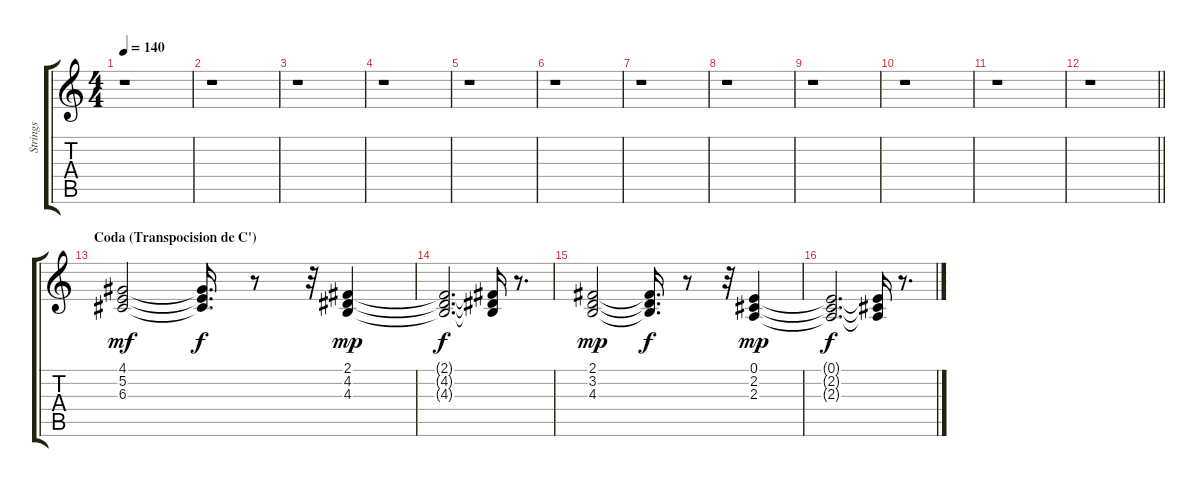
\track ("Strings" "Strings") {instrument tremolostrings}
\staff {score tabs}
\tuning (E4 B3 G3 D3 A2 E2) {hide}
\ts (4 4)
\tempo 140
\clef g2
\ks c
r.1{dy f} |
r.1 |
r.1 |
r.1 |
r.1 |
r.1 |
r.1 |
r.1 |
r.1 |
r.1 |
r.1 |
\barLineRight lightlight
r.1 |
\section ("" "Coda (Transpocision de C')")
(4.1 5.2 6.3).2{dy mf} (4.1{t} 5.2{t} 6.3{t}).16{d dy f} r.8 r.32 (2.1 4.2 4.3).4{dy mp} |
(2.1{t} 4.2{t} 4.3{t}).2{d dy f} (2.1{t} 4.2{t} 4.3{t}).16 r.8{d} |
(2.1 3.2 4.3).2{dy mp} (2.1{t} 3.2{t} 4.3{t}).16{d dy f} r.8 r.32 (0.1 2.2 2.3).4{dy mp} |
(0.1{t} 2.2{t} 2.3{t}).2{d dy f} (0.1{t} 2.2{t} 2.3{t}).16 r.8{d}
